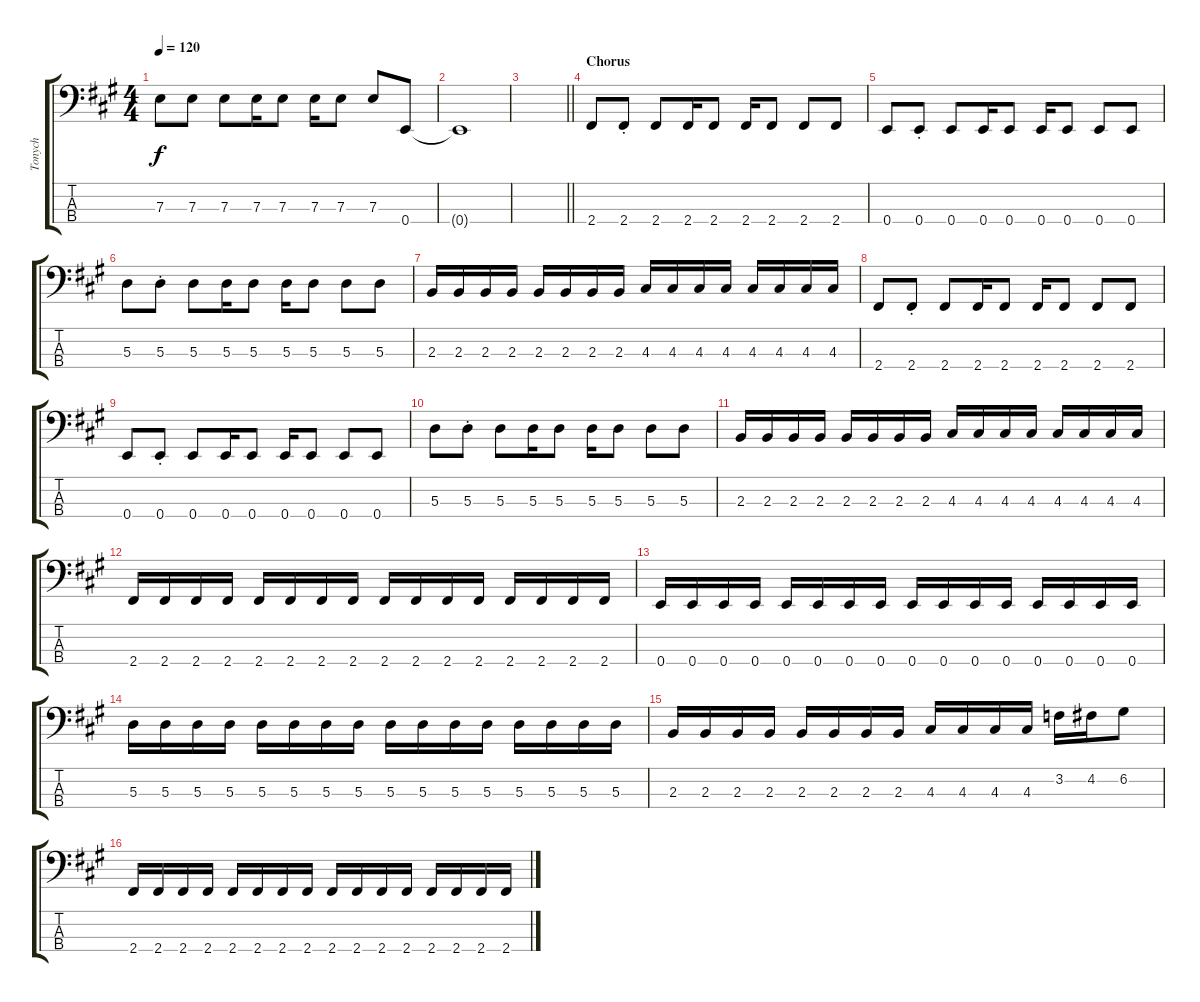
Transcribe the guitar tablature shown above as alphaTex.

\track ("Tonych" "Tonych") {instrument electricbassfinger}
\staff {score tabs}
\tuning (G2 D2 A1 E1) {hide}
\ts (4 4)
\tempo 120
\clef f4
\ks f#minor
7.3.8{dy f} 7.3.8 7.3.8 7.3.16 7.3.8 7.3.16 7.3.8 7.3.8 0.4.8 |
0.4{t}.1 |
\barLineRight lightlight
|
\section ("" "Chorus")
2.4.8 2.4{st}.8 2.4.8 2.4.16 2.4.8 2.4.16 2.4.8 2.4.8 2.4.8 |
0.4.8 0.4{st}.8 0.4.8 0.4.16 0.4.8 0.4.16 0.4.8 0.4.8 0.4.8 |
5.3.8 5.3{st}.8 5.3.8 5.3.16 5.3.8 5.3.16 5.3.8 5.3.8 5.3.8 |
2.3.16 2.3.16 2.3.16 2.3.16 2.3.16 2.3.16 2.3.16 2.3.16 4.3.16 4.3.16 4.3.16 4.3.16 4.3.16 4.3.16 4.3.16 4.3.16 |
2.4.8 2.4{st}.8 2.4.8 2.4.16 2.4.8 2.4.16 2.4.8 2.4.8 2.4.8 |
0.4.8 0.4{st}.8 0.4.8 0.4.16 0.4.8 0.4.16 0.4.8 0.4.8 0.4.8 |
5.3.8 5.3{st}.8 5.3.8 5.3.16 5.3.8 5.3.16 5.3.8 5.3.8 5.3.8 |
2.3.16 2.3.16 2.3.16 2.3.16 2.3.16 2.3.16 2.3.16 2.3.16 4.3.16 4.3.16 4.3.16 4.3.16 4.3.16 4.3.16 4.3.16 4.3.16 |
2.4.16 2.4.16 2.4.16 2.4.16 2.4.16 2.4.16 2.4.16 2.4.16 2.4.16 2.4.16 2.4.16 2.4.16 2.4.16 2.4.16 2.4.16 2.4.16 |
0.4.16 0.4.16 0.4.16 0.4.16 0.4.16 0.4.16 0.4.16 0.4.16 0.4.16 0.4.16 0.4.16 0.4.16 0.4.16 0.4.16 0.4.16 0.4.16 |
5.3.16 5.3.16 5.3.16 5.3.16 5.3.16 5.3.16 5.3.16 5.3.16 5.3.16 5.3.16 5.3.16 5.3.16 5.3.16 5.3.16 5.3.16 5.3.16 |
2.3.16 2.3.16 2.3.16 2.3.16 2.3.16 2.3.16 2.3.16 2.3.16 4.3.16 4.3.16 4.3.16 4.3.16 3.2.16 4.2.16 6.2.8 |
2.4.16 2.4.16 2.4.16 2.4.16 2.4.16 2.4.16 2.4.16 2.4.16 2.4.16 2.4.16 2.4.16 2.4.16 2.4.16 2.4.16 2.4.16 2.4.16
